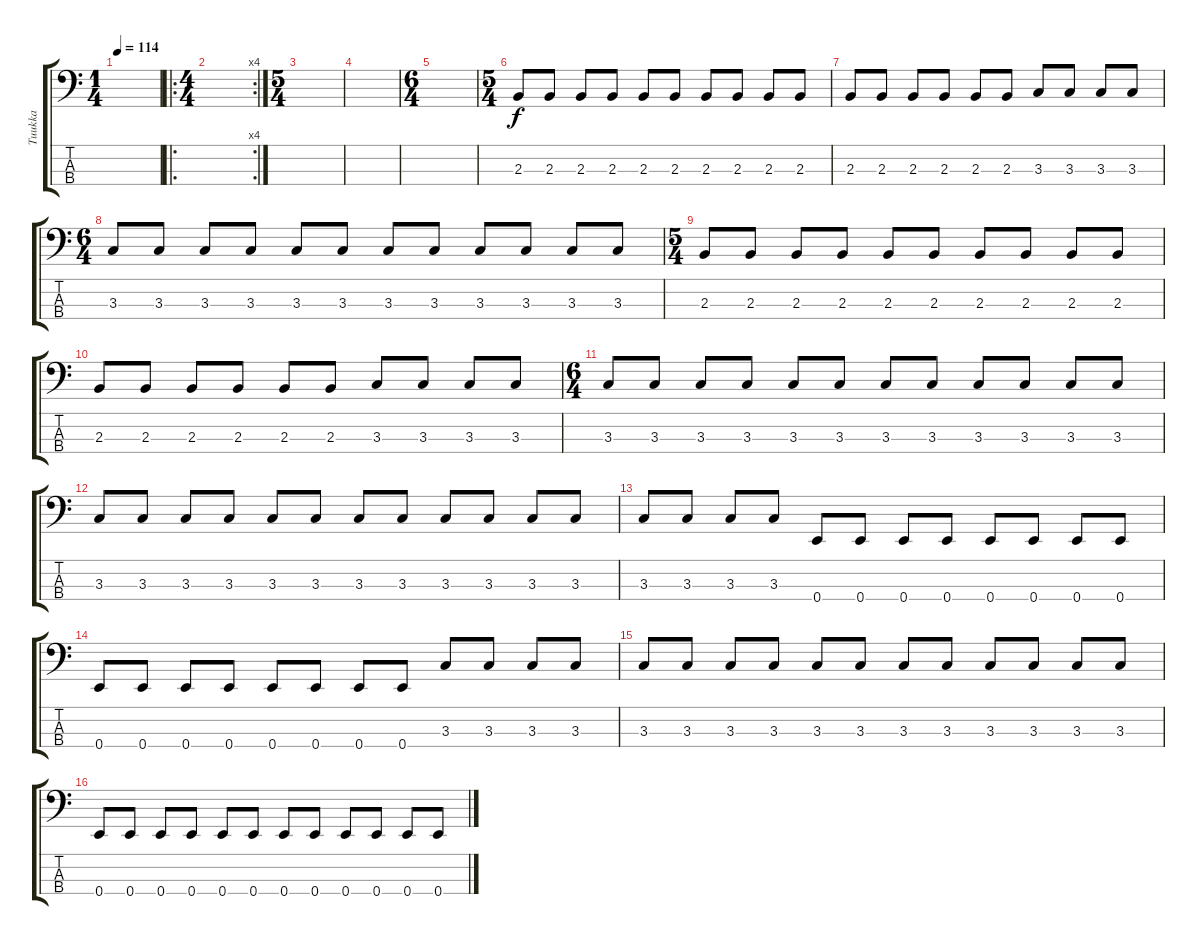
\track ("Tuukka" "Tuukka") {instrument electricbassfinger}
\staff {score tabs}
\tuning (G2 D2 A1 E1) {hide}
\ts (1 4)
\tempo 114
\clef f4
\ks c
|
\ro
\rc 4
\ts (4 4)
|
\ts (5 4)
|
|
\ts (6 4)
|
\ts (5 4)
2.3.8 2.3.8 2.3.8 2.3.8 2.3.8 2.3.8 2.3.8 2.3.8 2.3.8 2.3.8 |
2.3.8 2.3.8 2.3.8 2.3.8 2.3.8 2.3.8 3.3.8 3.3.8 3.3.8 3.3.8 |
\ts (6 4)
3.3.8 3.3.8 3.3.8 3.3.8 3.3.8 3.3.8 3.3.8 3.3.8 3.3.8 3.3.8 3.3.8 3.3.8 |
\ts (5 4)
2.3.8 2.3.8 2.3.8 2.3.8 2.3.8 2.3.8 2.3.8 2.3.8 2.3.8 2.3.8 |
2.3.8 2.3.8 2.3.8 2.3.8 2.3.8 2.3.8 3.3.8 3.3.8 3.3.8 3.3.8 |
\ts (6 4)
3.3.8 3.3.8 3.3.8 3.3.8 3.3.8 3.3.8 3.3.8 3.3.8 3.3.8 3.3.8 3.3.8 3.3.8 |
3.3.8 3.3.8 3.3.8 3.3.8 3.3.8 3.3.8 3.3.8 3.3.8 3.3.8 3.3.8 3.3.8 3.3.8 |
3.3.8 3.3.8 3.3.8 3.3.8 0.4.8 0.4.8 0.4.8 0.4.8 0.4.8 0.4.8 0.4.8 0.4.8 |
0.4.8 0.4.8 0.4.8 0.4.8 0.4.8 0.4.8 0.4.8 0.4.8 3.3.8 3.3.8 3.3.8 3.3.8 |
3.3.8 3.3.8 3.3.8 3.3.8 3.3.8 3.3.8 3.3.8 3.3.8 3.3.8 3.3.8 3.3.8 3.3.8 |
0.4.8 0.4.8 0.4.8 0.4.8 0.4.8 0.4.8 0.4.8 0.4.8 0.4.8 0.4.8 0.4.8 0.4.8
